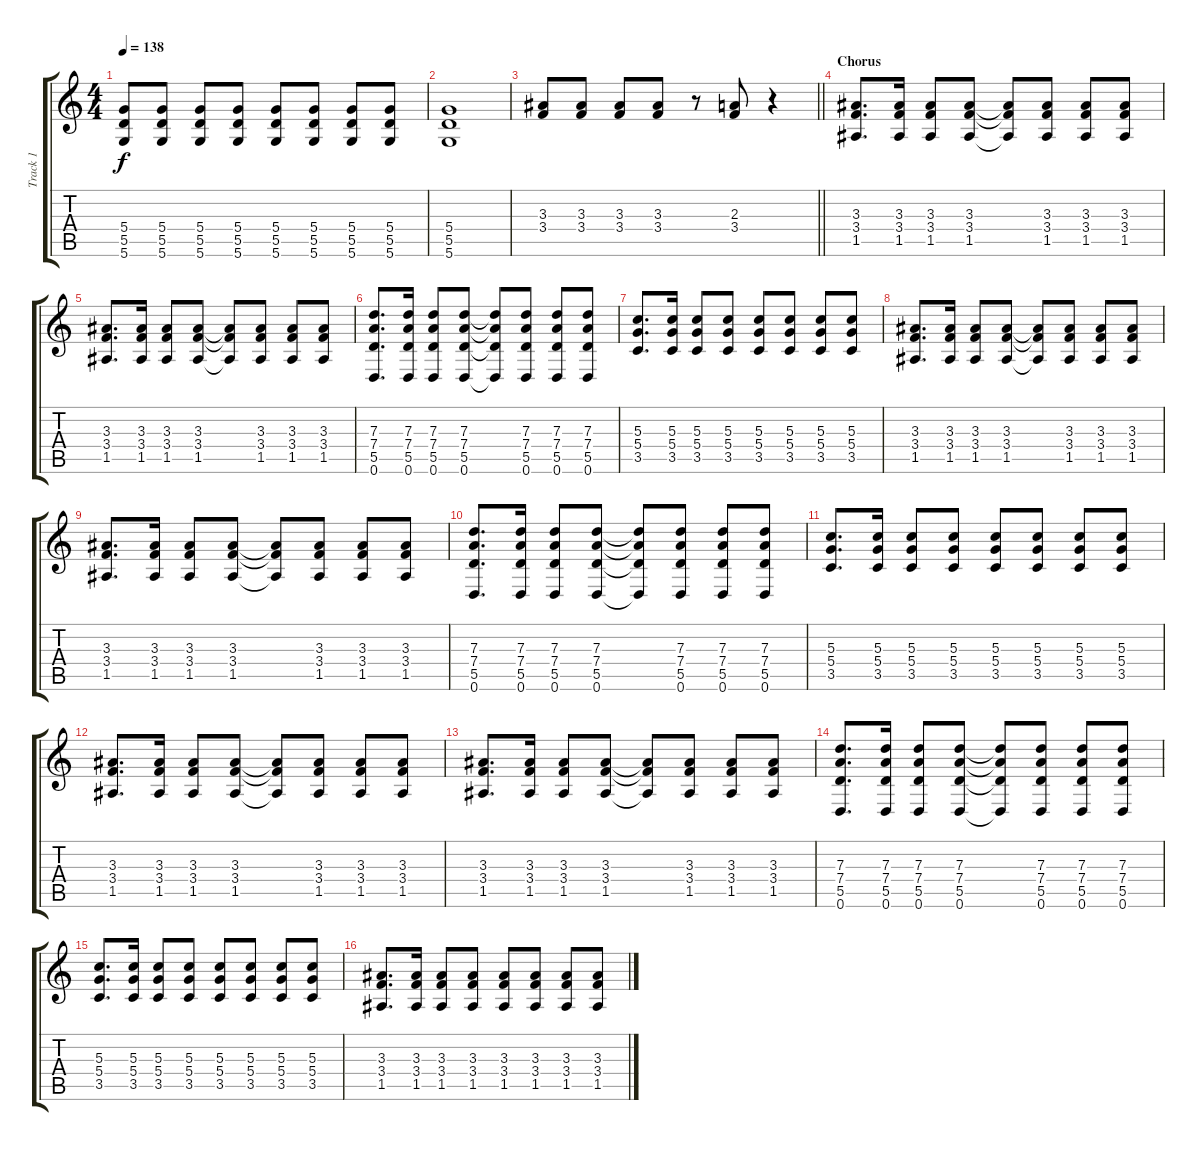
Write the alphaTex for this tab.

\track ("Track 1" "Track 1") {instrument electricguitarjazz}
\staff {score tabs}
\tuning (E4 B3 G3 D3 A2 D2) {hide}
\ts (4 4)
\tempo 138
\clef g2
\ks c
(5.4 5.5 5.6).8{dy f} (5.4 5.5 5.6).8 (5.4 5.5 5.6).8 (5.4 5.5 5.6).8 (5.4 5.5 5.6).8 (5.4 5.5 5.6).8 (5.4 5.5 5.6).8 (5.4 5.5 5.6).8 |
(5.4 5.5 5.6).1 |
\barLineRight lightlight
(3.3 3.4).8 (3.3 3.4).8 (3.3 3.4).8 (3.3 3.4).8 r.8 (2.3 3.4).8 r.4 |
\section ("" "Chorus")
(3.3 3.4 1.5).8{d} (3.3 3.4 1.5).16 (3.3 3.4 1.5).8 (3.3 3.4 1.5).8 (3.3{t} 3.4{t} 1.5{t}).8 (3.3 3.4 1.5).8 (3.3 3.4 1.5).8 (3.3 3.4 1.5).8 |
(3.3 3.4 1.5).8{d} (3.3 3.4 1.5).16 (3.3 3.4 1.5).8 (3.3 3.4 1.5).8 (3.3{t} 3.4{t} 1.5{t}).8 (3.3 3.4 1.5).8 (3.3 3.4 1.5).8 (3.3 3.4 1.5).8 |
(7.3 7.4 5.5 0.6).8{d} (7.3 7.4 5.5 0.6).16 (7.3 7.4 5.5 0.6).8 (7.3 7.4 5.5 0.6).8 (7.3{t} 7.4{t} 5.5{t} 0.6{t}).8 (7.3 7.4 5.5 0.6).8 (7.3 7.4 5.5 0.6).8 (7.3 7.4 5.5 0.6).8 |
(5.3 5.4 3.5).8{d} (5.3 5.4 3.5).16 (5.3 5.4 3.5).8 (5.3 5.4 3.5).8 (5.3 5.4 3.5).8 (5.3 5.4 3.5).8 (5.3 5.4 3.5).8 (5.3 5.4 3.5).8 |
(3.3 3.4 1.5).8{d} (3.3 3.4 1.5).16 (3.3 3.4 1.5).8 (3.3 3.4 1.5).8 (3.3{t} 3.4{t} 1.5{t}).8 (3.3 3.4 1.5).8 (3.3 3.4 1.5).8 (3.3 3.4 1.5).8 |
(3.3 3.4 1.5).8{d} (3.3 3.4 1.5).16 (3.3 3.4 1.5).8 (3.3 3.4 1.5).8 (3.3{t} 3.4{t} 1.5{t}).8 (3.3 3.4 1.5).8 (3.3 3.4 1.5).8 (3.3 3.4 1.5).8 |
(7.3 7.4 5.5 0.6).8{d} (7.3 7.4 5.5 0.6).16 (7.3 7.4 5.5 0.6).8 (7.3 7.4 5.5 0.6).8 (7.3{t} 7.4{t} 5.5{t} 0.6{t}).8 (7.3 7.4 5.5 0.6).8 (7.3 7.4 5.5 0.6).8 (7.3 7.4 5.5 0.6).8 |
(5.3 5.4 3.5).8{d} (5.3 5.4 3.5).16 (5.3 5.4 3.5).8 (5.3 5.4 3.5).8 (5.3 5.4 3.5).8 (5.3 5.4 3.5).8 (5.3 5.4 3.5).8 (5.3 5.4 3.5).8 |
(3.3 3.4 1.5).8{d} (3.3 3.4 1.5).16 (3.3 3.4 1.5).8 (3.3 3.4 1.5).8 (3.3{t} 3.4{t} 1.5{t}).8 (3.3 3.4 1.5).8 (3.3 3.4 1.5).8 (3.3 3.4 1.5).8 |
(3.3 3.4 1.5).8{d} (3.3 3.4 1.5).16 (3.3 3.4 1.5).8 (3.3 3.4 1.5).8 (3.3{t} 3.4{t} 1.5{t}).8 (3.3 3.4 1.5).8 (3.3 3.4 1.5).8 (3.3 3.4 1.5).8 |
(7.3 7.4 5.5 0.6).8{d} (7.3 7.4 5.5 0.6).16 (7.3 7.4 5.5 0.6).8 (7.3 7.4 5.5 0.6).8 (7.3{t} 7.4{t} 5.5{t} 0.6{t}).8 (7.3 7.4 5.5 0.6).8 (7.3 7.4 5.5 0.6).8 (7.3 7.4 5.5 0.6).8 |
(5.3 5.4 3.5).8{d} (5.3 5.4 3.5).16 (5.3 5.4 3.5).8 (5.3 5.4 3.5).8 (5.3 5.4 3.5).8 (5.3 5.4 3.5).8 (5.3 5.4 3.5).8 (5.3 5.4 3.5).8 |
(3.3 3.4 1.5).8{d} (3.3 3.4 1.5).16 (3.3 3.4 1.5).8 (3.3 3.4 1.5).8 (3.3 3.4 1.5).8 (3.3 3.4 1.5).8 (3.3 3.4 1.5).8 (3.3 3.4 1.5).8
